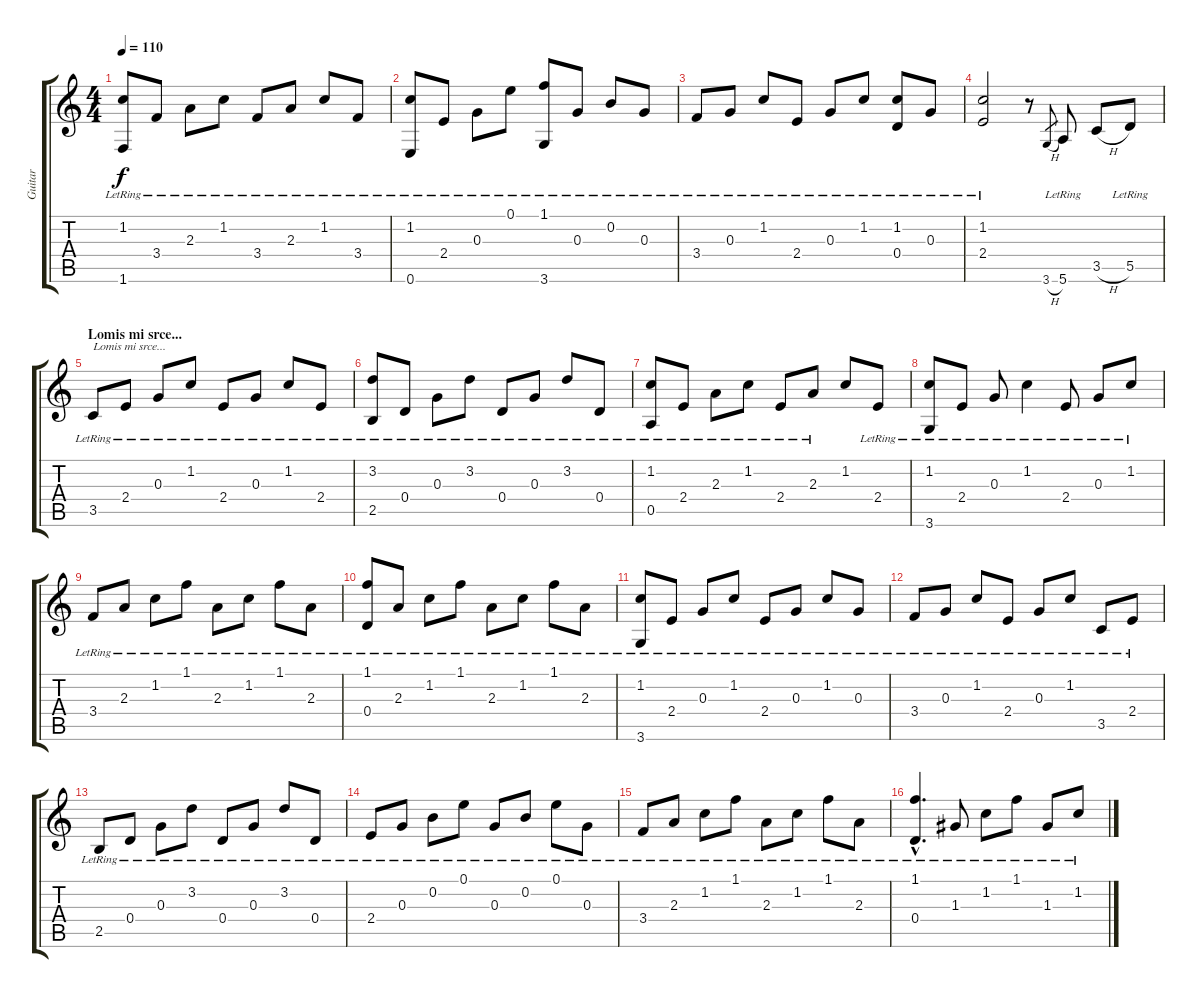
\track ("Guitar" "Guitar") {instrument acousticguitarsteel}
\staff {score tabs}
\tuning (E4 B3 G3 D3 A2 E2) {hide}
\ts (4 4)
\tempo 110
\clef g2
\ks c
(1.2{lr} 1.6{lr}).8{dy f} 3.4{lr}.8 2.3{lr}.8 1.2{lr}.8 3.4{lr}.8 2.3{lr}.8 1.2{lr}.8 3.4{lr}.8 |
(1.2{lr} 0.6{lr}).8 2.4{lr}.8 0.3{lr}.8 0.1{lr}.8 (1.1{lr} 3.6{lr}).8 0.3{lr}.8 0.2{lr}.8 0.3{lr}.8 |
3.4{lr}.8 0.3{lr}.8 1.2{lr}.8 2.4{lr}.8 0.3{lr}.8 1.2{lr}.8 (1.2{lr} 0.4{lr}).8 0.3{lr}.8 |
(1.2{lr} 2.4{lr}).2 r.8 3.6{h}.8{gr} 5.6{lr}.8 3.5{h}.8 5.5{lr}.8 |
\section ("" "Lomis mi srce...")
3.5{lr}.8{txt "Lomis mi srce..."} 2.4{lr}.8 0.3{lr}.8 1.2{lr}.8 2.4{lr}.8 0.3{lr}.8 1.2{lr}.8 2.4{lr}.8 |
(3.2{lr} 2.5{lr}).8 0.4{lr}.8 0.3{lr}.8 3.2{lr}.8 0.4{lr}.8 0.3{lr}.8 3.2{lr}.8 0.4{lr}.8 |
(1.2{lr} 0.5{lr}).8 2.4{lr}.8 2.3{lr}.8 1.2{lr}.8 2.4{lr}.8 2.3{lr}.8 1.2.8 2.4{lr}.8 |
(1.2{lr} 3.6{lr}).8 2.4{lr}.8 0.3{lr}.8 1.2{lr}.4 2.4{lr}.8 0.3{lr}.8 1.2{lr}.8 |
3.4{lr}.8 2.3{lr}.8 1.2{lr}.8 1.1{lr}.8 2.3{lr}.8 1.2{lr}.8 1.1{lr}.8 2.3{lr}.8 |
(1.1{lr} 0.4{lr}).8 2.3{lr}.8 1.2{lr}.8 1.1{lr}.8 2.3{lr}.8 1.2{lr}.8 1.1{lr}.8 2.3{lr}.8 |
(1.2{lr} 3.6{lr}).8 2.4{lr}.8 0.3{lr}.8 1.2{lr}.8 2.4{lr}.8 0.3{lr}.8 1.2{lr}.8 0.3{lr}.8 |
3.4{lr}.8 0.3{lr}.8 1.2{lr}.8 2.4{lr}.8 0.3{lr}.8 1.2{lr}.8 3.5{lr}.8 2.4{lr}.8 |
2.5{lr}.8 0.4{lr}.8 0.3{lr}.8 3.2{lr}.8 0.4{lr}.8 0.3{lr}.8 3.2{lr}.8 0.4{lr}.8 |
2.4{lr}.8 0.3{lr}.8 0.2{lr}.8 0.1{lr}.8 0.3{lr}.8 0.2{lr}.8 0.1{lr}.8 0.3{lr}.8 |
3.4{lr}.8 2.3{lr}.8 1.2{lr}.8 1.1{lr}.8 2.3{lr}.8 1.2{lr}.8 1.1{lr}.8 2.3{lr}.8 |
(1.1{hac lr} 0.4{hac lr}).4{d} 1.3{lr}.8 1.2{lr}.8 1.1{lr}.8 1.3{lr}.8 1.2{lr}.8
